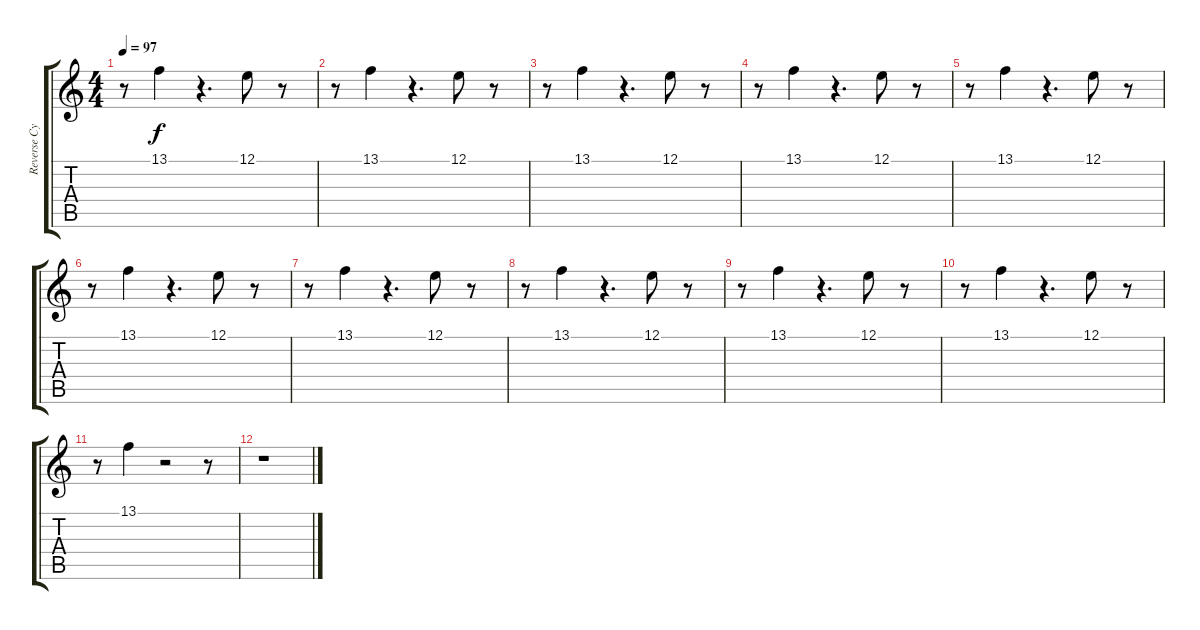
\track ("Reverse Cymbal" "Reverse Cy") {instrument reversecymbal}
\staff {score tabs}
\tuning (E4 B3 G3 D3 A2 E2) {hide}
\ts (4 4)
\tempo 97
\clef g2
\ks c
r.8{dy f} 13.1.4 r.4{d} 12.1.8 r.8 |
r.8 13.1.4 r.4{d} 12.1.8 r.8 |
r.8 13.1.4 r.4{d} 12.1.8 r.8 |
r.8 13.1.4 r.4{d} 12.1.8 r.8 |
r.8 13.1.4 r.4{d} 12.1.8 r.8 |
r.8 13.1.4 r.4{d} 12.1.8 r.8 |
r.8 13.1.4 r.4{d} 12.1.8 r.8 |
r.8 13.1.4 r.4{d} 12.1.8 r.8 |
r.8 13.1.4 r.4{d} 12.1.8 r.8 |
r.8 13.1.4 r.4{d} 12.1.8 r.8 |
r.8 13.1.4 r.2 r.8 |
r.1
